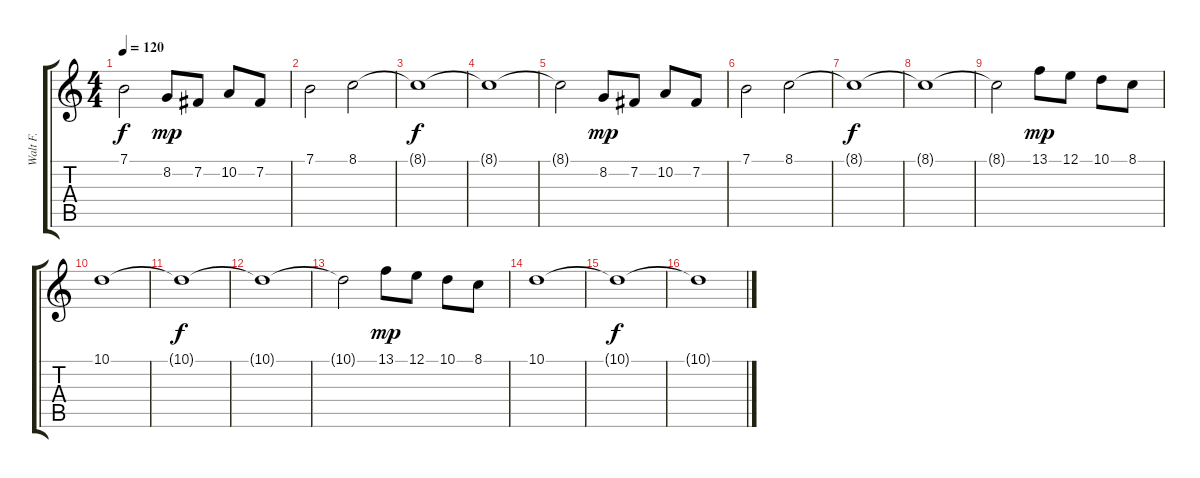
\track ("Walt F." "Walt F.") {instrument trumpet}
\staff {score tabs}
\tuning (E4 B3 G3 D3 A2 E2) {hide}
\ts (4 4)
\tempo 120
\clef g2
\ks c
7.1{t}.2{dy f} 8.2.8{dy mp} 7.2.8 10.2.8 7.2.8 |
7.1.2 8.1.2 |
8.1{t}.1{dy f} |
8.1{t}.1 |
8.1{t}.2 8.2.8{dy mp} 7.2.8 10.2.8 7.2.8 |
7.1.2 8.1.2 |
8.1{t}.1{dy f} |
8.1{t}.1 |
8.1{t}.2 13.1.8{dy mp} 12.1.8 10.1.8 8.1.8 |
10.1.1 |
10.1{t}.1{dy f} |
10.1{t}.1 |
10.1{t}.2 13.1.8{dy mp} 12.1.8 10.1.8 8.1.8 |
10.1.1 |
10.1{t}.1{dy f} |
10.1{t}.1
